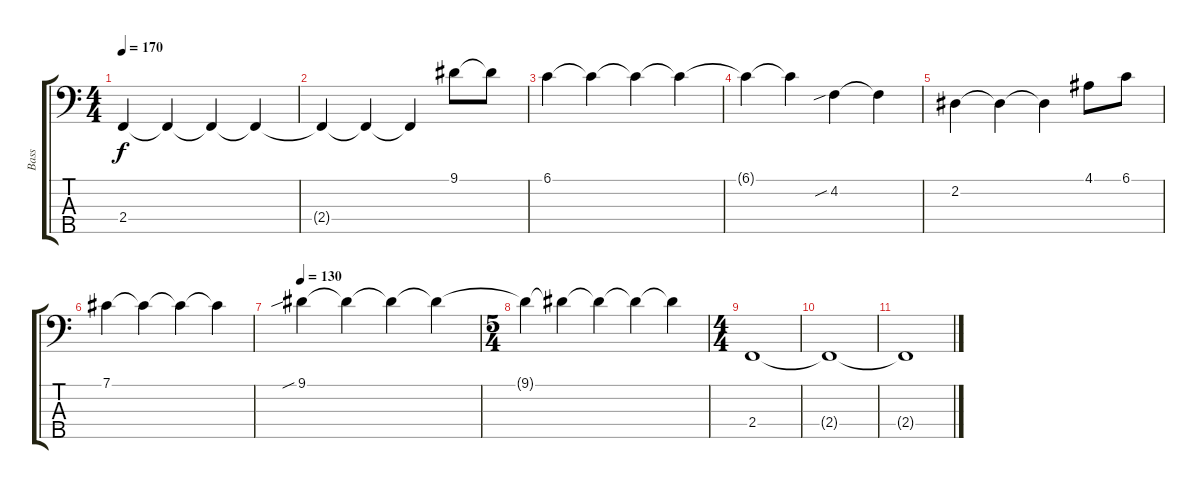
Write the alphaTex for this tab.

\track ("Bass" "Bass") {instrument electricbassfinger}
\staff {score tabs}
\tuning (Gb2 Db2 Ab1 Eb1 Bb0) {hide}
\ts (4 4)
\tempo 170
\clef f4
\ks c
2.4.4{dy f} 2.4{t}.4 2.4{t}.4 2.4{t}.4 |
2.4{t}.4 2.4{t}.4 2.4{t}.4 9.1.8 9.1{t}.8 |
6.1.4 6.1{t}.4 6.1{t}.4 6.1{t}.4 |
6.1{t}.4 6.1{t}.4 4.2{sib}.4 4.2{t}.4 |
2.2.4 2.2{t}.4 2.2{t}.4 4.1.8 6.1.8 |
7.1.4 7.1{t}.4 7.1{t}.4 7.1{t}.4 |
\tempo 130
9.1{sib}.4 9.1{t}.4 9.1{t}.4 9.1{t}.4 |
\ts (5 4)
9.1{t}.4 9.1{t}.4 9.1{t}.4 9.1{t}.4 9.1{t}.4 |
\ts (4 4)
2.4.1 |
2.4{t}.1 |
2.4{t}.1
